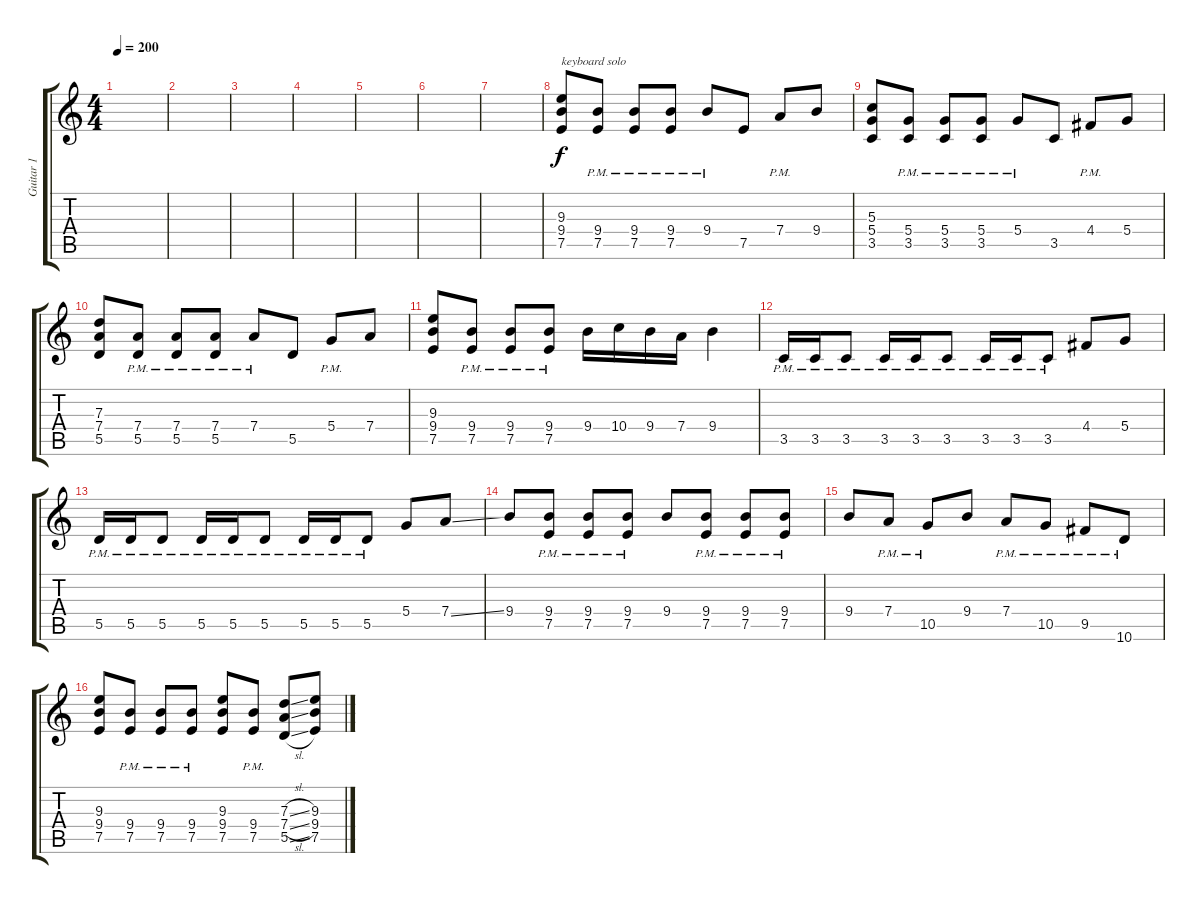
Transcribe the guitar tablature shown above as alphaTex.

\track ("Guitar 1" "Guitar 1") {instrument overdrivenguitar}
\staff {score tabs}
\tuning (E4 B3 G3 D3 A2 E2) {hide}
\ts (4 4)
\tempo 200
\clef g2
\ks c
|
|
|
|
|
|
|
(9.3 9.4 7.5).8{txt "keyboard solo"} (9.4{pm} 7.5).8 (9.4{pm} 7.5).8 (9.4{pm} 7.5).8 9.4{pm}.8 7.5.8 7.4{pm}.8 9.4.8 |
(5.3 5.4 3.5).8 (5.4{pm} 3.5{pm}).8 (5.4{pm} 3.5{pm}).8 (5.4{pm} 3.5{pm}).8 5.4{pm}.8 3.5.8 4.4{pm}.8 5.4.8 |
(7.3 7.4 5.5).8 (7.4{pm} 5.5).8 (7.4{pm} 5.5).8 (7.4{pm} 5.5).8 7.4{pm}.8 5.5.8 5.4{pm}.8 7.4.8 |
(9.3 9.4 7.5).8 (9.4 7.5{pm}).8 (9.4 7.5{pm}).8 (9.4 7.5{pm}).8 9.4.16 10.4.16 9.4.16 7.4.16 9.4.4 |
3.5{pm}.16 3.5{pm}.16 3.5{pm}.8 3.5{pm}.16 3.5{pm}.16 3.5{pm}.8 3.5{pm}.16 3.5{pm}.16 3.5{pm}.8 4.4.8 5.4.8 |
5.5{pm}.16 5.5{pm}.16 5.5{pm}.8 5.5{pm}.16 5.5{pm}.16 5.5{pm}.8 5.5{pm}.16 5.5{pm}.16 5.5{pm}.8 5.4.8 7.4{ss}.8 |
9.4.8 (9.4{pm} 7.5).8 (9.4{pm} 7.5).8 (9.4{pm} 7.5).8 9.4.8 (9.4{pm} 7.5).8 (9.4{pm} 7.5).8 (9.4{pm} 7.5).8 |
9.4.8 7.4{pm}.8 10.5{pm}.8 9.4.8 7.4{pm}.8 10.5{pm}.8 9.5{pm}.8 10.6{pm}.8 |
(9.3 9.4 7.5).8 (9.4{pm} 7.5).8 (9.4{pm} 7.5).8 (9.4{pm} 7.5).8 (9.3 9.4 7.5).8 (9.4 7.5{pm}).8 (7.3{sl} 7.4{sl} 5.5{sl}).8 (9.3 9.4 7.5).8
